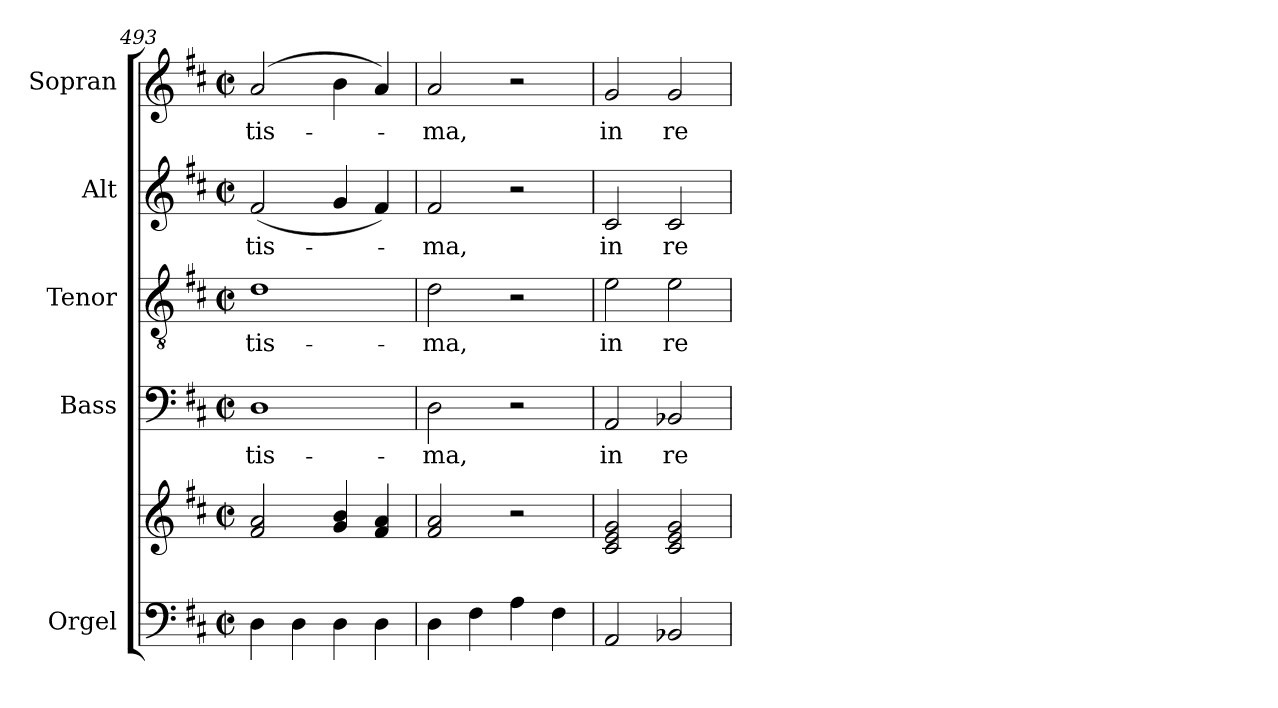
**kern	**kern	**kern	**text	**kern	**text	**kern	**text	**kern	**text
*part5	*part5	*part4	*part4	*part3	*part3	*part2	*part2	*part1	*part1
*staff6	*staff5	*staff4	*staff4	*staff3	*staff3	*staff2	*staff2	*staff1	*staff1
*I"Orgel	*	*I"Bass	*	*I"Tenor	*	*I"Alt	*	*I"Sopran	*
*I'Org.	*	*I'B.	*	*I'T.	*	*I'A.	*	*I'S.	*
*clefF4	*clefG2	*clefF4	*	*clefGv2	*	*clefG2	*	*clefG2	*
*k[f#c#]	*k[f#c#]	*k[f#c#]	*	*k[f#c#]	*	*k[f#c#]	*	*k[f#c#]	*
*D:	*D:	*D:	*	*D:	*	*D:	*	*D:	*
*M2/2	*M2/2	*M2/2	*	*M2/2	*	*M2/2	*	*M2/2	*
*met(c|)	*met(c|)	*met(c|)	*	*met(c|)	*	*met(c|)	*	*met(c|)	*
=493	=493	=493	=493	=493	=493	=493	=493	=493	=493
!	!	!	!LO:LY:b	!	!LO:LY:b	!	!LO:LY:b	!	!LO:LY:b
4D\	2f#/ 2a/	1D	-tis-	1d	-tis-	(<2f#/	-tis-	(2a/	-tis-
4D\	.	.	.	.	.	.	.	.	.
4D\	4g/ 4b/	.	.	.	.	4g/	.	4b\	.
4D\	4f#/ 4a/	.	.	.	.	4f#/)	.	4a/)	.
=494	=494	=494	=494	=494	=494	=494	=494	=494	=494
!	!	!	!LO:LY:b	!	!LO:LY:b	!	!LO:LY:b	!	!LO:LY:b
4D\	2f#/ 2a/	2D\	-ma,	2d\	-ma,	2f#/	-ma,	2a/	-ma,
4F#\	.	.	.	.	.	.	.	.	.
4A\	2r	2r	.	2r	.	2r	.	2r	.
4F#\	.	.	.	.	.	.	.	.	.
=495	=495	=495	=495	=495	=495	=495	=495	=495	=495
!	!	!	!LO:LY:b	!	!LO:LY:b	!	!LO:LY:b	!	!LO:LY:b
2AA/	2c#/ 2e/ 2g/	2AA/	in	2e\	in	2c#/	in	2g/	in
!	!	!	!LO:LY:b	!	!LO:LY:b	!	!LO:LY:b	!	!LO:LY:b
2BB-X/	2c#/ 2e/ 2g/	2BB-X/	re-	2e\	re-	2c#/	re-	2g/	re-
=	=	=	=	=	=	=	=	=	=
*-	*-	*-	*-	*-	*-	*-	*-	*-	*-
